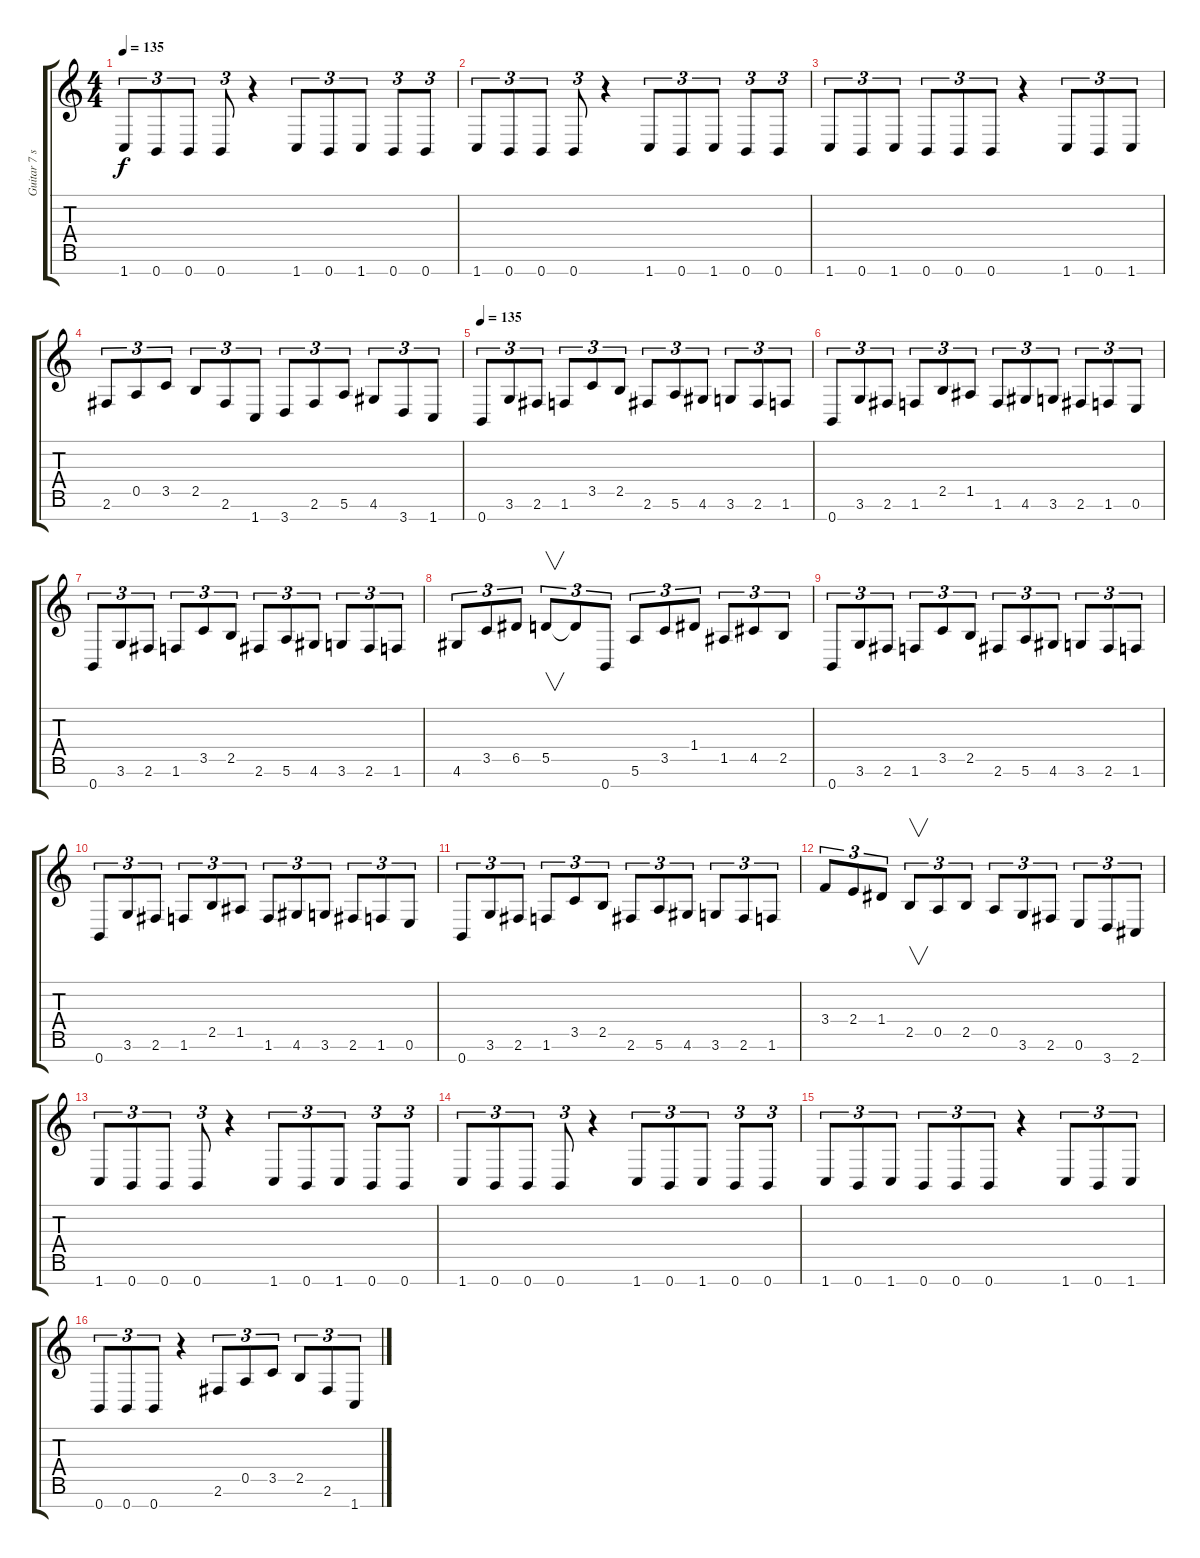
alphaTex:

\track ("Guitar 7 strings" "Guitar 7 s") {instrument distortionguitar}
\staff {score tabs}
\tuning (E4 B3 G3 D3 A2 E2 B1) {hide}
\ts (4 4)
\tempo 135
\clef g2
\ks c
1.7.8{tu (3 2) dy f} 0.7.8{tu (3 2)} 0.7.8{tu (3 2)} 0.7.8{tu (3 2)} r.4 1.7.8{tu (3 2)} 0.7.8{tu (3 2)} 1.7.8{tu (3 2)} 0.7.8{tu (3 2)} 0.7.8{tu (3 2)} |
1.7.8{tu (3 2)} 0.7.8{tu (3 2)} 0.7.8{tu (3 2)} 0.7.8{tu (3 2)} r.4 1.7.8{tu (3 2)} 0.7.8{tu (3 2)} 1.7.8{tu (3 2)} 0.7.8{tu (3 2)} 0.7.8{tu (3 2)} |
1.7.8{tu (3 2)} 0.7.8{tu (3 2)} 1.7.8{tu (3 2)} 0.7.8{tu (3 2)} 0.7.8{tu (3 2)} 0.7.8{tu (3 2)} r.4 1.7.8{tu (3 2)} 0.7.8{tu (3 2)} 1.7.8{tu (3 2)} |
2.6.8{tu (3 2)} 0.5.8{tu (3 2)} 3.5.8{tu (3 2)} 2.5.8{tu (3 2)} 2.6.8{tu (3 2)} 1.7.8{tu (3 2)} 3.7.8{tu (3 2)} 2.6.8{tu (3 2)} 5.6.8{tu (3 2)} 4.6.8{tu (3 2)} 3.7.8{tu (3 2)} 1.7.8{tu (3 2)} |
\tempo 135
0.7.8{tu (3 2)} 3.6.8{tu (3 2)} 2.6.8{tu (3 2)} 1.6.8{tu (3 2)} 3.5.8{tu (3 2)} 2.5.8{tu (3 2)} 2.6.8{tu (3 2)} 5.6.8{tu (3 2)} 4.6.8{tu (3 2)} 3.6.8{tu (3 2)} 2.6.8{tu (3 2)} 1.6.8{tu (3 2)} |
0.7.8{tu (3 2)} 3.6.8{tu (3 2)} 2.6.8{tu (3 2)} 1.6.8{tu (3 2)} 2.5.8{tu (3 2)} 1.5.8{tu (3 2)} 1.6.8{tu (3 2)} 4.6.8{tu (3 2)} 3.6.8{tu (3 2)} 2.6.8{tu (3 2)} 1.6.8{tu (3 2)} 0.6.8{tu (3 2)} |
0.7.8{tu (3 2)} 3.6.8{tu (3 2)} 2.6.8{tu (3 2)} 1.6.8{tu (3 2)} 3.5.8{tu (3 2)} 2.5.8{tu (3 2)} 2.6.8{tu (3 2)} 5.6.8{tu (3 2)} 4.6.8{tu (3 2)} 3.6.8{tu (3 2)} 2.6.8{tu (3 2)} 1.6.8{tu (3 2)} |
4.6.8{tu (3 2)} 3.5.8{tu (3 2)} 6.5.8{tu (3 2)} 5.5.8{v tu (3 2)} 5.5{t}.8{tu (3 2)} 0.7.8{tu (3 2)} 5.6.8{tu (3 2)} 3.5.8{tu (3 2)} 1.4.8{tu (3 2)} 1.5.8{tu (3 2)} 4.5.8{tu (3 2)} 2.5.8{tu (3 2)} |
0.7.8{tu (3 2)} 3.6.8{tu (3 2)} 2.6.8{tu (3 2)} 1.6.8{tu (3 2)} 3.5.8{tu (3 2)} 2.5.8{tu (3 2)} 2.6.8{tu (3 2)} 5.6.8{tu (3 2)} 4.6.8{tu (3 2)} 3.6.8{tu (3 2)} 2.6.8{tu (3 2)} 1.6.8{tu (3 2)} |
0.7.8{tu (3 2)} 3.6.8{tu (3 2)} 2.6.8{tu (3 2)} 1.6.8{tu (3 2)} 2.5.8{tu (3 2)} 1.5.8{tu (3 2)} 1.6.8{tu (3 2)} 4.6.8{tu (3 2)} 3.6.8{tu (3 2)} 2.6.8{tu (3 2)} 1.6.8{tu (3 2)} 0.6.8{tu (3 2)} |
0.7.8{tu (3 2)} 3.6.8{tu (3 2)} 2.6.8{tu (3 2)} 1.6.8{tu (3 2)} 3.5.8{tu (3 2)} 2.5.8{tu (3 2)} 2.6.8{tu (3 2)} 5.6.8{tu (3 2)} 4.6.8{tu (3 2)} 3.6.8{tu (3 2)} 2.6.8{tu (3 2)} 1.6.8{tu (3 2)} |
3.4.8{tu (3 2)} 2.4.8{tu (3 2)} 1.4.8{tu (3 2)} 2.5.8{v tu (3 2)} 0.5.8{tu (3 2)} 2.5.8{tu (3 2)} 0.5.8{tu (3 2)} 3.6.8{tu (3 2)} 2.6.8{tu (3 2)} 0.6.8{tu (3 2)} 3.7.8{tu (3 2)} 2.7.8{tu (3 2)} |
1.7.8{tu (3 2)} 0.7.8{tu (3 2)} 0.7.8{tu (3 2)} 0.7.8{tu (3 2)} r.4 1.7.8{tu (3 2)} 0.7.8{tu (3 2)} 1.7.8{tu (3 2)} 0.7.8{tu (3 2)} 0.7.8{tu (3 2)} |
1.7.8{tu (3 2)} 0.7.8{tu (3 2)} 0.7.8{tu (3 2)} 0.7.8{tu (3 2)} r.4 1.7.8{tu (3 2)} 0.7.8{tu (3 2)} 1.7.8{tu (3 2)} 0.7.8{tu (3 2)} 0.7.8{tu (3 2)} |
1.7.8{tu (3 2)} 0.7.8{tu (3 2)} 1.7.8{tu (3 2)} 0.7.8{tu (3 2)} 0.7.8{tu (3 2)} 0.7.8{tu (3 2)} r.4 1.7.8{tu (3 2)} 0.7.8{tu (3 2)} 1.7.8{tu (3 2)} |
0.7.8{tu (3 2)} 0.7.8{tu (3 2)} 0.7.8{tu (3 2)} r.4 2.6.8{tu (3 2)} 0.5.8{tu (3 2)} 3.5.8{tu (3 2)} 2.5.8{tu (3 2)} 2.6.8{tu (3 2)} 1.7.8{tu (3 2)}
